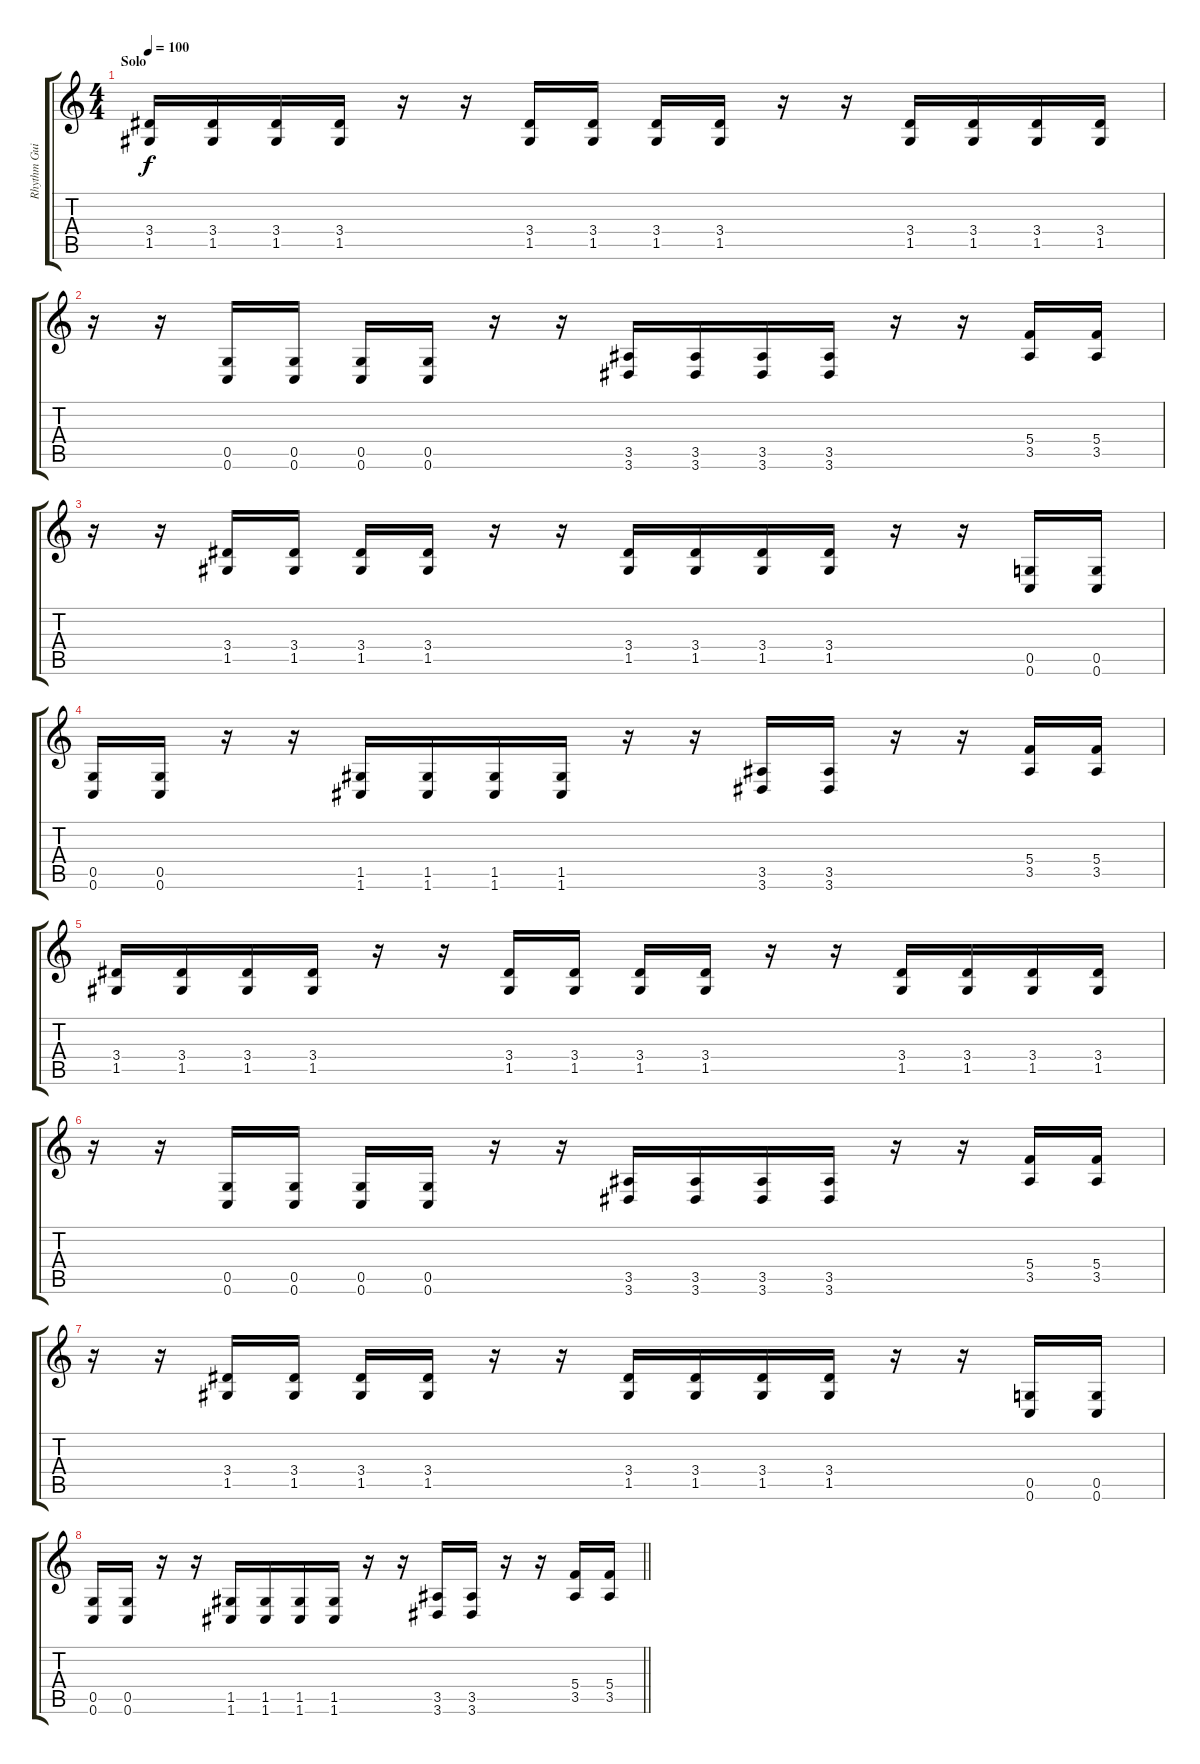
\track ("Rhythm Guitar L/Alexi" "Rhythm Gui") {instrument distortionguitar}
\staff {score tabs}
\tuning (D4 A3 F3 C3 G2 C2) {hide}
\ts (4 4)
\section ("" "Solo")
\tempo 100
\clef g2
\ks c
(3.4 1.5).16{dy f} (3.4 1.5).16 (3.4 1.5).16 (3.4 1.5).16 r.16 r.16 (3.4 1.5).16 (3.4 1.5).16 (3.4 1.5).16 (3.4 1.5).16 r.16 r.16 (3.4 1.5).16 (3.4 1.5).16 (3.4 1.5).16 (3.4 1.5).16 |
r.16 r.16 (0.5 0.6).16 (0.5 0.6).16 (0.5 0.6).16 (0.5 0.6).16 r.16 r.16 (3.5 3.6).16 (3.5 3.6).16 (3.5 3.6).16 (3.5 3.6).16 r.16 r.16 (5.4 3.5).16 (5.4 3.5).16 |
r.16 r.16 (3.4 1.5).16 (3.4 1.5).16 (3.4 1.5).16 (3.4 1.5).16 r.16 r.16 (3.4 1.5).16 (3.4 1.5).16 (3.4 1.5).16 (3.4 1.5).16 r.16 r.16 (0.5 0.6).16 (0.5 0.6).16 |
(0.5 0.6).16 (0.5 0.6).16 r.16 r.16 (1.5 1.6).16 (1.5 1.6).16 (1.5 1.6).16 (1.5 1.6).16 r.16 r.16 (3.5 3.6).16 (3.5 3.6).16 r.16 r.16 (5.4 3.5).16 (5.4 3.5).16 |
(3.4 1.5).16 (3.4 1.5).16 (3.4 1.5).16 (3.4 1.5).16 r.16 r.16 (3.4 1.5).16 (3.4 1.5).16 (3.4 1.5).16 (3.4 1.5).16 r.16 r.16 (3.4 1.5).16 (3.4 1.5).16 (3.4 1.5).16 (3.4 1.5).16 |
r.16 r.16 (0.5 0.6).16 (0.5 0.6).16 (0.5 0.6).16 (0.5 0.6).16 r.16 r.16 (3.5 3.6).16 (3.5 3.6).16 (3.5 3.6).16 (3.5 3.6).16 r.16 r.16 (5.4 3.5).16 (5.4 3.5).16 |
r.16 r.16 (3.4 1.5).16 (3.4 1.5).16 (3.4 1.5).16 (3.4 1.5).16 r.16 r.16 (3.4 1.5).16 (3.4 1.5).16 (3.4 1.5).16 (3.4 1.5).16 r.16 r.16 (0.5 0.6).16 (0.5 0.6).16 |
\barLineRight lightlight
(0.5 0.6).16 (0.5 0.6).16 r.16 r.16 (1.5 1.6).16 (1.5 1.6).16 (1.5 1.6).16 (1.5 1.6).16 r.16 r.16 (3.5 3.6).16 (3.5 3.6).16 r.16 r.16 (5.4 3.5).16 (5.4 3.5).16
